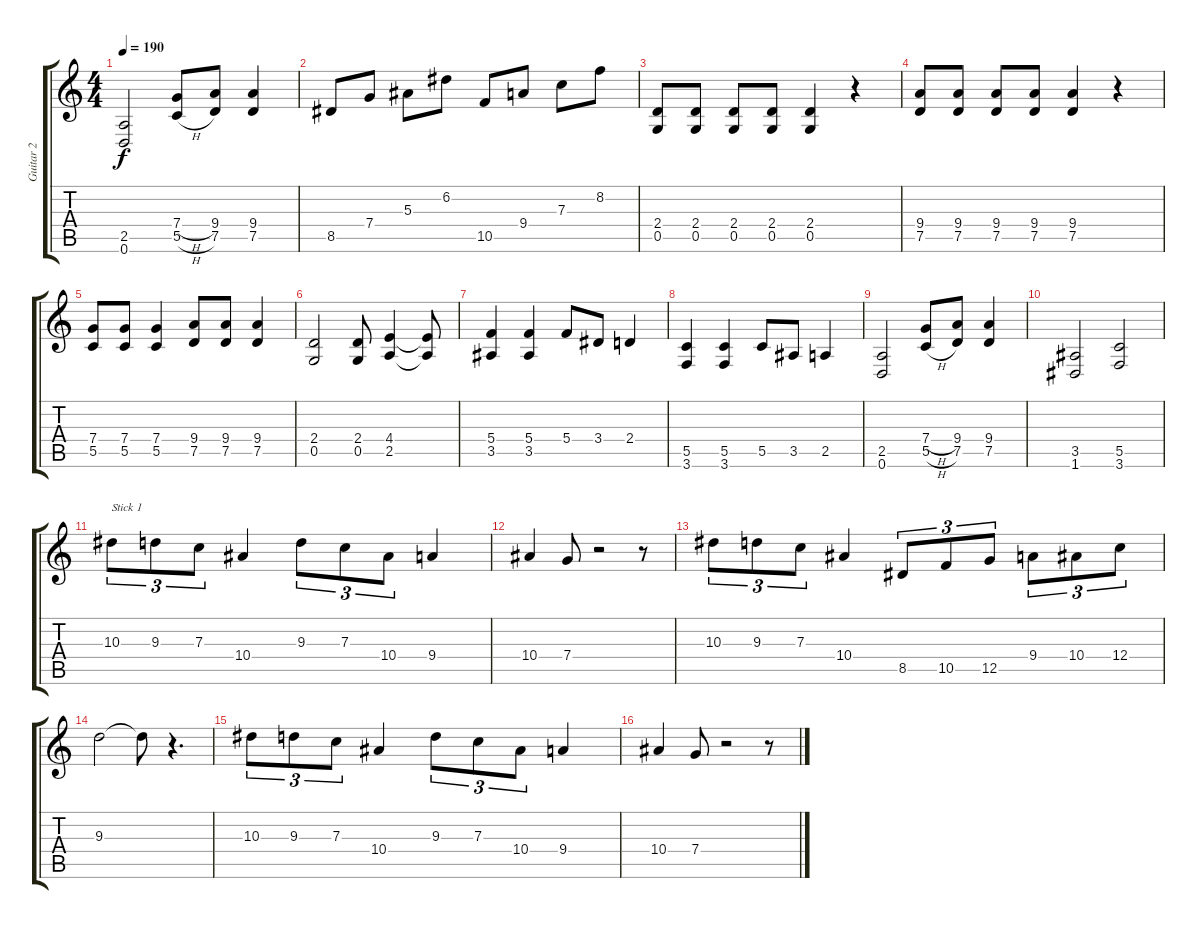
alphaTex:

\track ("Guitar 2" "Guitar 2") {instrument distortionguitar}
\staff {score tabs}
\tuning (D4 A3 F3 C3 G2 D2) {hide}
\ts (4 4)
\tempo 190
\clef g2
\ks c
(2.5 0.6).2{dy f} (7.4{h} 5.5{h}).8 (9.4 7.5).8 (9.4 7.5).4 |
8.5.8 7.4.8 5.3.8 6.2.8 10.5.8 9.4.8 7.3.8 8.2.8 |
(2.4 0.5).8 (2.4 0.5).8 (2.4 0.5).8 (2.4 0.5).8 (2.4 0.5).4 r.4 |
(9.4 7.5).8 (9.4 7.5).8 (9.4 7.5).8 (9.4 7.5).8 (9.4 7.5).4 r.4 |
(7.4 5.5).8 (7.4 5.5).8 (7.4 5.5).4 (9.4 7.5).8 (9.4 7.5).8 (9.4 7.5).4 |
(2.4 0.5).2 (2.4 0.5).8 (4.4 2.5).4 (4.4{t} 2.5{t}).8 |
(5.4 3.5).4 (5.4 3.5).4 5.4.8 3.4.8 2.4.4 |
(5.5 3.6).4 (5.5 3.6).4 5.5.8 3.5.8 2.5.4 |
(2.5 0.6).2 (7.4{h} 5.5{h}).8 (9.4 7.5).8 (9.4 7.5).4 |
(3.5 1.6).2 (5.5 3.6).2 |
10.3.8{tu (3 2) txt "Stick 1"} 9.3.8{tu (3 2)} 7.3.8{tu (3 2)} 10.4.4 9.3.8{tu (3 2)} 7.3.8{tu (3 2)} 10.4.8{tu (3 2)} 9.4.4 |
10.4.4 7.4.8 r.2 r.8 |
10.3.8{tu (3 2)} 9.3.8{tu (3 2)} 7.3.8{tu (3 2)} 10.4.4 8.5.8{tu (3 2)} 10.5.8{tu (3 2)} 12.5.8{tu (3 2)} 9.4.8{tu (3 2)} 10.4.8{tu (3 2)} 12.4.8{tu (3 2)} |
9.3.2 9.3{t}.8 r.4{d} |
10.3.8{tu (3 2)} 9.3.8{tu (3 2)} 7.3.8{tu (3 2)} 10.4.4 9.3.8{tu (3 2)} 7.3.8{tu (3 2)} 10.4.8{tu (3 2)} 9.4.4 |
10.4.4 7.4.8 r.2 r.8
